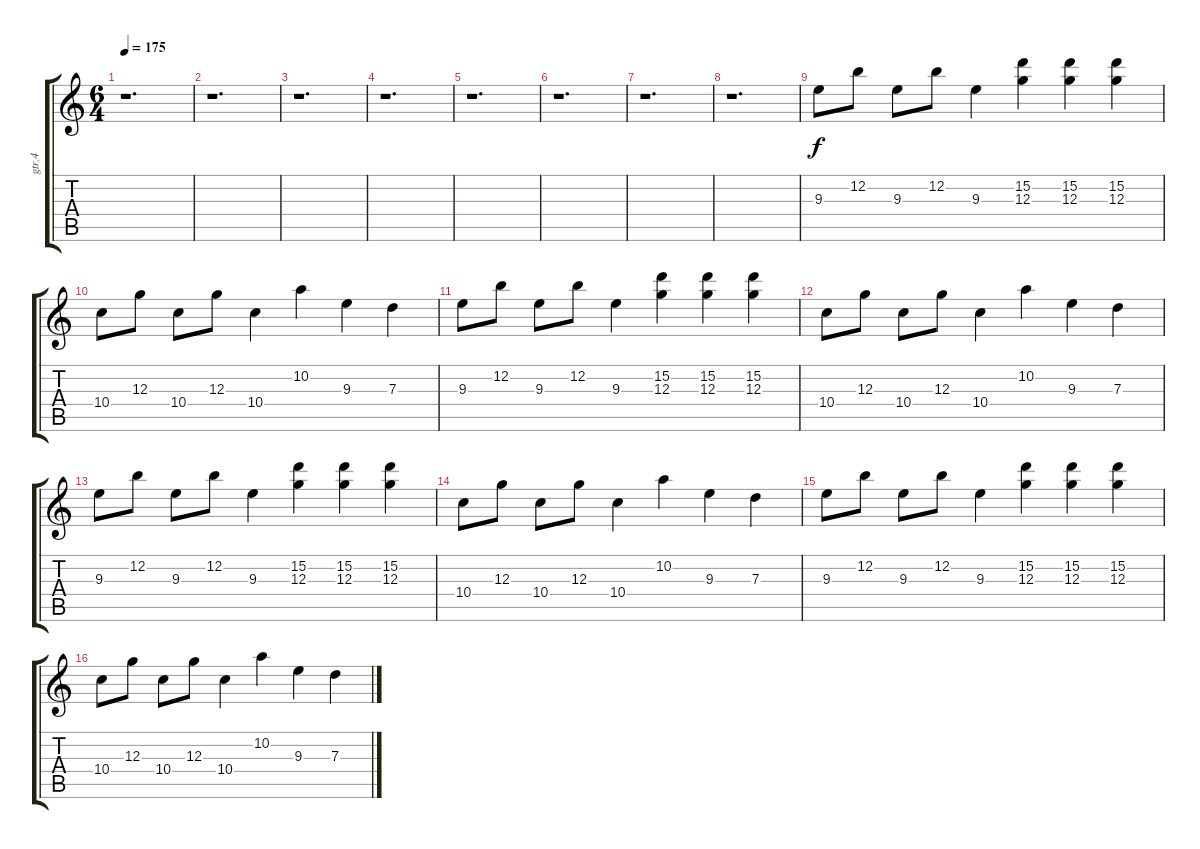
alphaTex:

\track ("gtr.4" "gtr.4") {instrument distortionguitar}
\staff {score tabs}
\tuning (E4 B3 G3 D3 A2 E2) {hide}
\ts (6 4)
\tempo 175
\clef g2
\ks c
r.1{d dy f} |
r.1{d} |
r.1{d} |
r.1{d} |
r.1{d} |
r.1{d} |
r.1{d} |
r.1{d} |
9.3.8 12.2.8 9.3.8 12.2.8 9.3.4 (15.2 12.3).4 (15.2 12.3).4 (15.2 12.3).4 |
10.4.8 12.3.8 10.4.8 12.3.8 10.4.4 10.2.4 9.3.4 7.3.4 |
9.3.8 12.2.8 9.3.8 12.2.8 9.3.4 (15.2 12.3).4 (15.2 12.3).4 (15.2 12.3).4 |
10.4.8 12.3.8 10.4.8 12.3.8 10.4.4 10.2.4 9.3.4 7.3.4 |
9.3.8 12.2.8 9.3.8 12.2.8 9.3.4 (15.2 12.3).4 (15.2 12.3).4 (15.2 12.3).4 |
10.4.8 12.3.8 10.4.8 12.3.8 10.4.4 10.2.4 9.3.4 7.3.4 |
9.3.8 12.2.8 9.3.8 12.2.8 9.3.4 (15.2 12.3).4 (15.2 12.3).4 (15.2 12.3).4 |
10.4.8 12.3.8 10.4.8 12.3.8 10.4.4 10.2.4 9.3.4 7.3.4
